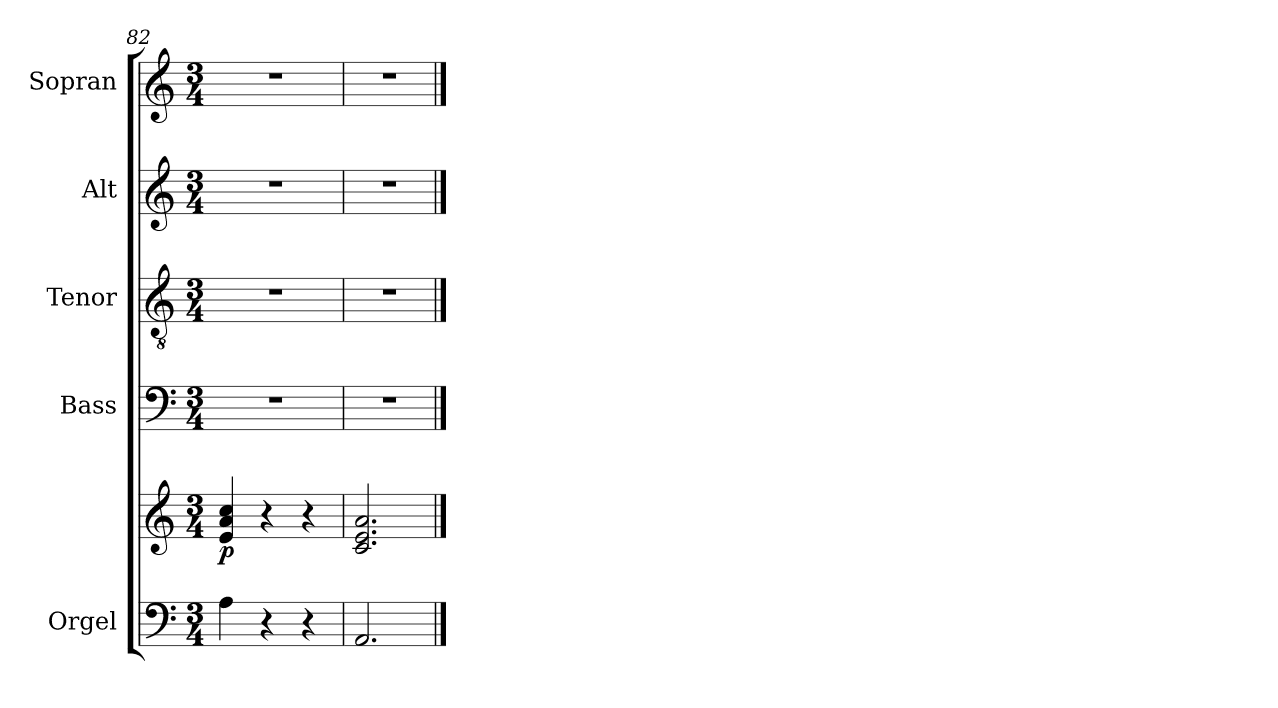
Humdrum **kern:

**kern	**kern	**dynam	**kern	**kern	**kern	**kern
*part5	*part5	*part5	*part4	*part3	*part2	*part1
*staff6	*staff5	*staff5/6	*staff4	*staff3	*staff2	*staff1
*I"Orgel	*	*	*I"Bass	*I"Tenor	*I"Alt	*I"Sopran
*I'Org.	*	*	*I'B.	*I'T.	*I'A.	*I'S.
*clefF4	*clefG2	*	*clefF4	*clefGv2	*clefG2	*clefG2
*k[]	*k[]	*	*k[]	*k[]	*k[]	*k[]
*C:	*C:	*	*C:	*C:	*C:	*C:
*M3/4	*M3/4	*	*M3/4	*M3/4	*M3/4	*M3/4
=82	=82	=82	=82	=82	=82	=82
!	!	!LO:DY:b	!	!	!	!
4A\	4e/ 4a/ 4cc/	p	2.r	2.r	2.r	2.r
4r	4r	.	.	.	.	.
4r	4r	.	.	.	.	.
=83	=83	=83	=83	=83	=83	=83
2.AA/	2.c/ 2.e/ 2.a/	.	2.r	2.r	2.r	2.r
==	==	==	==	==	==	==
*-	*-	*-	*-	*-	*-	*-
